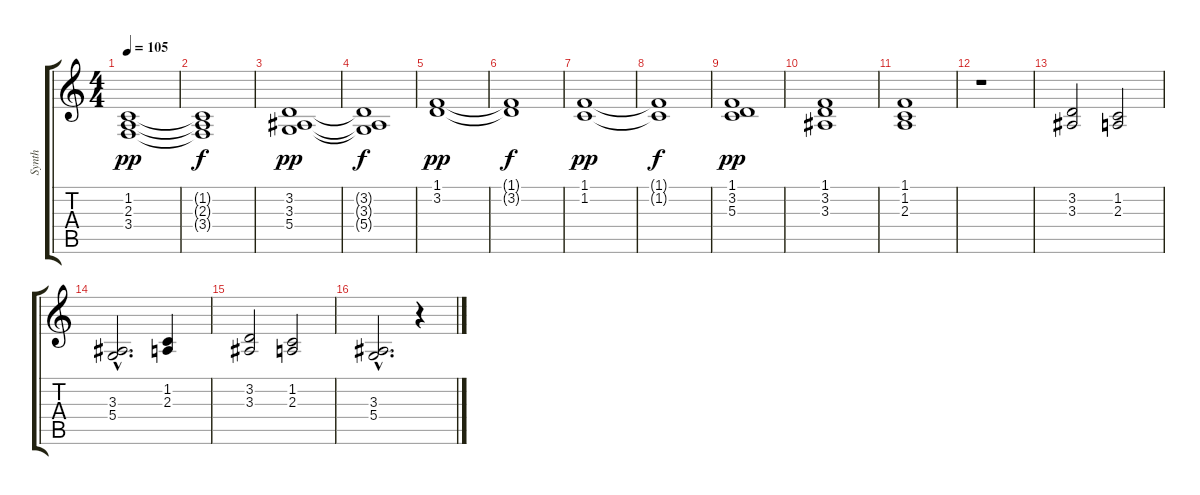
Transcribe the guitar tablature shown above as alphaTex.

\track ("Synth" "Synth") {instrument pad2warm}
\staff {score tabs}
\tuning (E4 B3 G3 D3 A2 E2) {hide}
\ts (4 4)
\tempo 105
\clef g2
\ks c
(1.2 2.3 3.4).1{dy pp} |
(1.2{t} 2.3{t} 3.4{t}).1{dy f} |
(3.2 3.3 5.4).1{dy pp} |
(3.2{t} 3.3{t} 5.4{t}).1{dy f} |
(1.1 3.2).1{dy pp} |
(1.1{t} 3.2{t}).1{dy f} |
(1.1 1.2).1{dy pp} |
(1.1{t} 1.2{t}).1{dy f} |
(1.1 3.2 5.3).1{dy pp} |
(1.1 3.2 3.3).1 |
(1.1 1.2 2.3).1 |
r.1 |
(3.2 3.3).2 (1.2 2.3).2 |
(3.3{hac} 5.4{hac}).2{d} (1.2 2.3).4 |
(3.2 3.3).2 (1.2 2.3).2 |
(3.3{hac} 5.4{hac}).2{d} r.4
